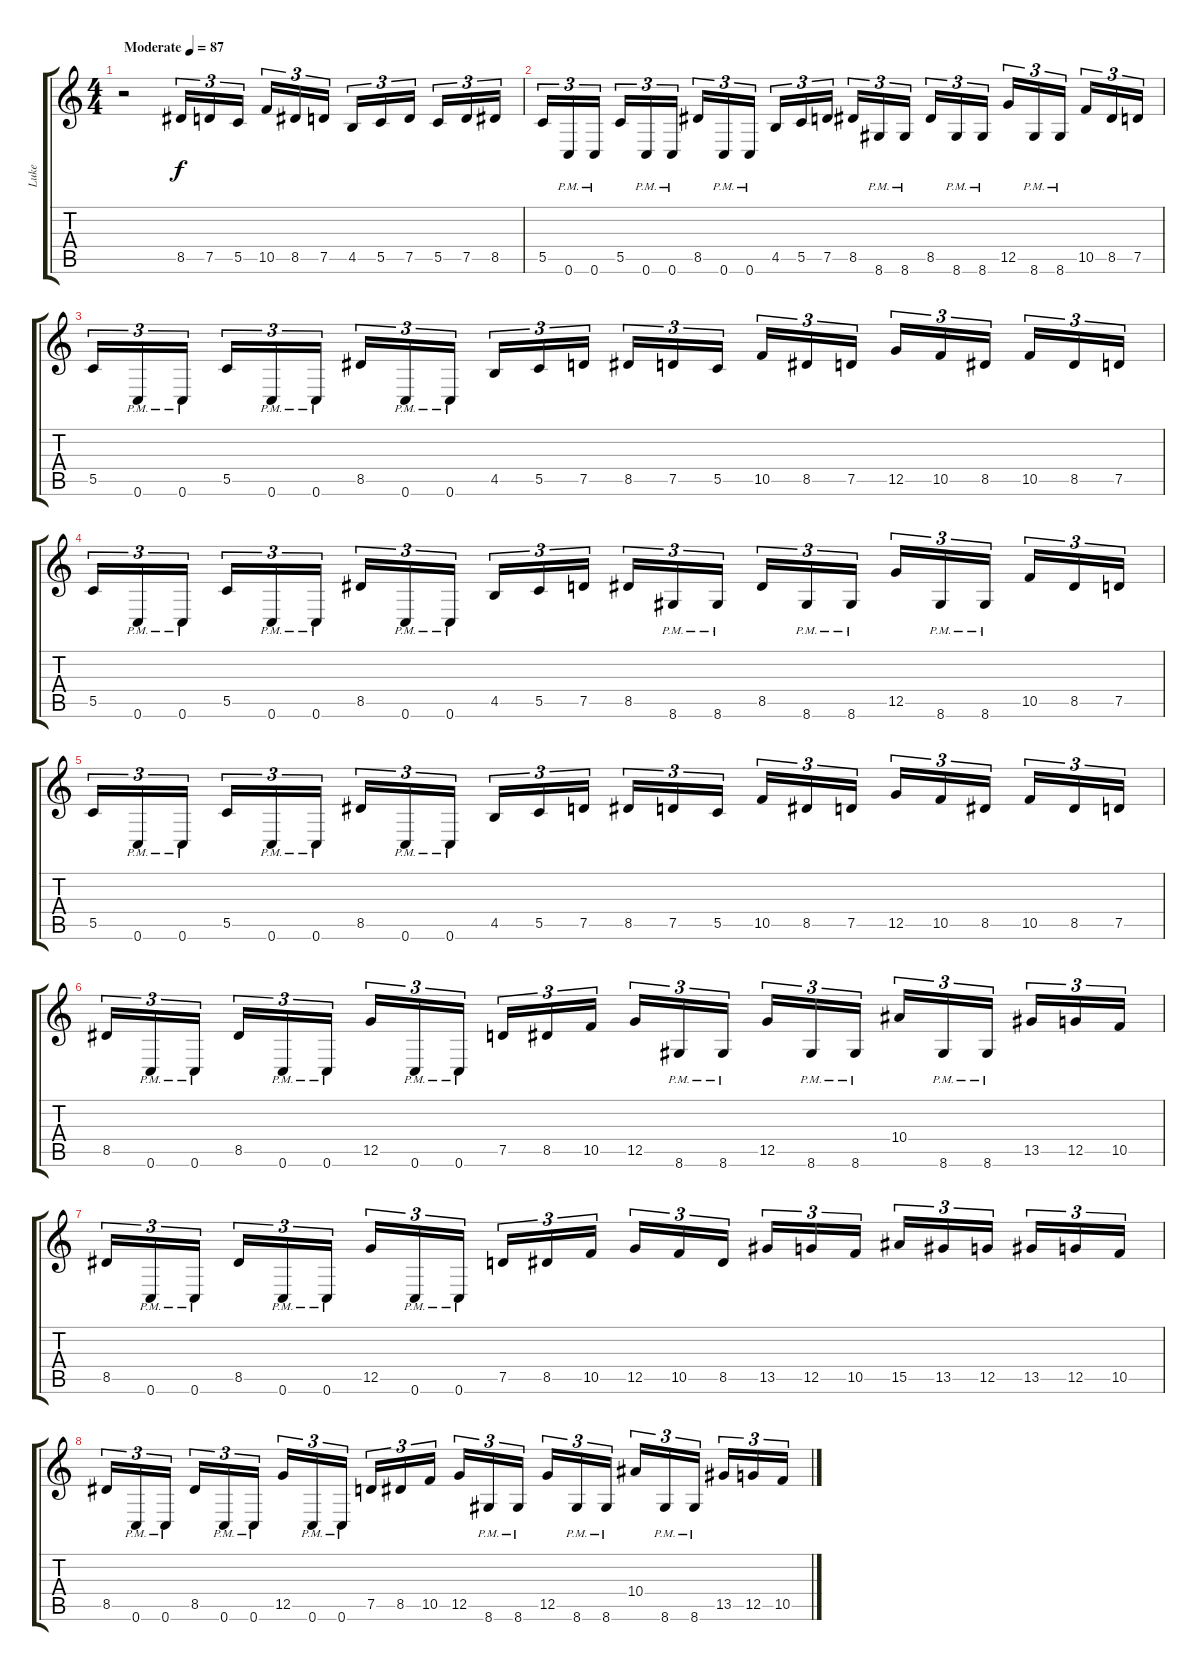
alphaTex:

\track ("Luke" "Luke") {instrument distortionguitar}
\staff {score tabs}
\tuning (D4 A3 F3 C3 G2 C2) {hide}
\ts (4 4)
\tempo (87 "Moderate")
\clef g2
\ks c
r.2{dy f instrument distortionguitar} 8.5.16{tu (3 2)} 7.5.16{tu (3 2)} 5.5.16{tu (3 2) beam splitsecondary} 10.5.16{tu (3 2)} 8.5.16{tu (3 2)} 7.5.16{tu (3 2)} 4.5.16{tu (3 2)} 5.5.16{tu (3 2)} 7.5.16{tu (3 2) beam splitsecondary} 5.5.16{tu (3 2)} 7.5.16{tu (3 2)} 8.5.16{tu (3 2)} |
5.5.16{tu (3 2)} 0.6{pm}.16{tu (3 2)} 0.6{pm}.16{tu (3 2) beam splitsecondary} 5.5.16{tu (3 2)} 0.6{pm}.16{tu (3 2)} 0.6{pm}.16{tu (3 2)} 8.5.16{tu (3 2)} 0.6{pm}.16{tu (3 2)} 0.6{pm}.16{tu (3 2) beam splitsecondary} 4.5.16{tu (3 2)} 5.5.16{tu (3 2)} 7.5.16{tu (3 2)} 8.5.16{tu (3 2)} 8.6{pm}.16{tu (3 2)} 8.6{pm}.16{tu (3 2) beam splitsecondary} 8.5.16{tu (3 2)} 8.6{pm}.16{tu (3 2)} 8.6{pm}.16{tu (3 2)} 12.5.16{tu (3 2)} 8.6{pm}.16{tu (3 2)} 8.6{pm}.16{tu (3 2) beam splitsecondary} 10.5.16{tu (3 2)} 8.5.16{tu (3 2)} 7.5.16{tu (3 2)} |
5.5.16{tu (3 2)} 0.6{pm}.16{tu (3 2)} 0.6{pm}.16{tu (3 2) beam splitsecondary} 5.5.16{tu (3 2)} 0.6{pm}.16{tu (3 2)} 0.6{pm}.16{tu (3 2)} 8.5.16{tu (3 2)} 0.6{pm}.16{tu (3 2)} 0.6{pm}.16{tu (3 2) beam splitsecondary} 4.5.16{tu (3 2)} 5.5.16{tu (3 2)} 7.5.16{tu (3 2)} 8.5.16{tu (3 2)} 7.5.16{tu (3 2)} 5.5.16{tu (3 2) beam splitsecondary} 10.5.16{tu (3 2)} 8.5.16{tu (3 2)} 7.5.16{tu (3 2)} 12.5.16{tu (3 2)} 10.5.16{tu (3 2)} 8.5.16{tu (3 2) beam splitsecondary} 10.5.16{tu (3 2)} 8.5.16{tu (3 2)} 7.5.16{tu (3 2)} |
5.5.16{tu (3 2)} 0.6{pm}.16{tu (3 2)} 0.6{pm}.16{tu (3 2) beam splitsecondary} 5.5.16{tu (3 2)} 0.6{pm}.16{tu (3 2)} 0.6{pm}.16{tu (3 2)} 8.5.16{tu (3 2)} 0.6{pm}.16{tu (3 2)} 0.6{pm}.16{tu (3 2) beam splitsecondary} 4.5.16{tu (3 2)} 5.5.16{tu (3 2)} 7.5.16{tu (3 2)} 8.5.16{tu (3 2)} 8.6{pm}.16{tu (3 2)} 8.6{pm}.16{tu (3 2) beam splitsecondary} 8.5.16{tu (3 2)} 8.6{pm}.16{tu (3 2)} 8.6{pm}.16{tu (3 2)} 12.5.16{tu (3 2)} 8.6{pm}.16{tu (3 2)} 8.6{pm}.16{tu (3 2) beam splitsecondary} 10.5.16{tu (3 2)} 8.5.16{tu (3 2)} 7.5.16{tu (3 2)} |
5.5.16{tu (3 2)} 0.6{pm}.16{tu (3 2)} 0.6{pm}.16{tu (3 2) beam splitsecondary} 5.5.16{tu (3 2)} 0.6{pm}.16{tu (3 2)} 0.6{pm}.16{tu (3 2)} 8.5.16{tu (3 2)} 0.6{pm}.16{tu (3 2)} 0.6{pm}.16{tu (3 2) beam splitsecondary} 4.5.16{tu (3 2)} 5.5.16{tu (3 2)} 7.5.16{tu (3 2)} 8.5.16{tu (3 2)} 7.5.16{tu (3 2)} 5.5.16{tu (3 2) beam splitsecondary} 10.5.16{tu (3 2)} 8.5.16{tu (3 2)} 7.5.16{tu (3 2)} 12.5.16{tu (3 2)} 10.5.16{tu (3 2)} 8.5.16{tu (3 2) beam splitsecondary} 10.5.16{tu (3 2)} 8.5.16{tu (3 2)} 7.5.16{tu (3 2)} |
8.5.16{tu (3 2)} 0.6{pm}.16{tu (3 2)} 0.6{pm}.16{tu (3 2) beam splitsecondary} 8.5.16{tu (3 2)} 0.6{pm}.16{tu (3 2)} 0.6{pm}.16{tu (3 2)} 12.5.16{tu (3 2)} 0.6{pm}.16{tu (3 2)} 0.6{pm}.16{tu (3 2) beam splitsecondary} 7.5.16{tu (3 2)} 8.5.16{tu (3 2)} 10.5.16{tu (3 2)} 12.5.16{tu (3 2)} 8.6{pm}.16{tu (3 2)} 8.6{pm}.16{tu (3 2) beam splitsecondary} 12.5.16{tu (3 2)} 8.6{pm}.16{tu (3 2)} 8.6{pm}.16{tu (3 2)} 10.4.16{tu (3 2)} 8.6{pm}.16{tu (3 2)} 8.6{pm}.16{tu (3 2) beam splitsecondary} 13.5.16{tu (3 2)} 12.5.16{tu (3 2)} 10.5.16{tu (3 2)} |
8.5.16{tu (3 2)} 0.6{pm}.16{tu (3 2)} 0.6{pm}.16{tu (3 2) beam splitsecondary} 8.5.16{tu (3 2)} 0.6{pm}.16{tu (3 2)} 0.6{pm}.16{tu (3 2)} 12.5.16{tu (3 2)} 0.6{pm}.16{tu (3 2)} 0.6{pm}.16{tu (3 2) beam splitsecondary} 7.5.16{tu (3 2)} 8.5.16{tu (3 2)} 10.5.16{tu (3 2)} 12.5.16{tu (3 2)} 10.5.16{tu (3 2)} 8.5.16{tu (3 2) beam splitsecondary} 13.5.16{tu (3 2)} 12.5.16{tu (3 2)} 10.5.16{tu (3 2)} 15.5.16{tu (3 2)} 13.5.16{tu (3 2)} 12.5.16{tu (3 2) beam splitsecondary} 13.5.16{tu (3 2)} 12.5.16{tu (3 2)} 10.5.16{tu (3 2)} |
8.5.16{tu (3 2)} 0.6{pm}.16{tu (3 2)} 0.6{pm}.16{tu (3 2) beam splitsecondary} 8.5.16{tu (3 2)} 0.6{pm}.16{tu (3 2)} 0.6{pm}.16{tu (3 2)} 12.5.16{tu (3 2)} 0.6{pm}.16{tu (3 2)} 0.6{pm}.16{tu (3 2) beam splitsecondary} 7.5.16{tu (3 2)} 8.5.16{tu (3 2)} 10.5.16{tu (3 2)} 12.5.16{tu (3 2)} 8.6{pm}.16{tu (3 2)} 8.6{pm}.16{tu (3 2) beam splitsecondary} 12.5.16{tu (3 2)} 8.6{pm}.16{tu (3 2)} 8.6{pm}.16{tu (3 2)} 10.4.16{tu (3 2)} 8.6{pm}.16{tu (3 2)} 8.6{pm}.16{tu (3 2) beam splitsecondary} 13.5.16{tu (3 2)} 12.5.16{tu (3 2)} 10.5.16{tu (3 2)}
